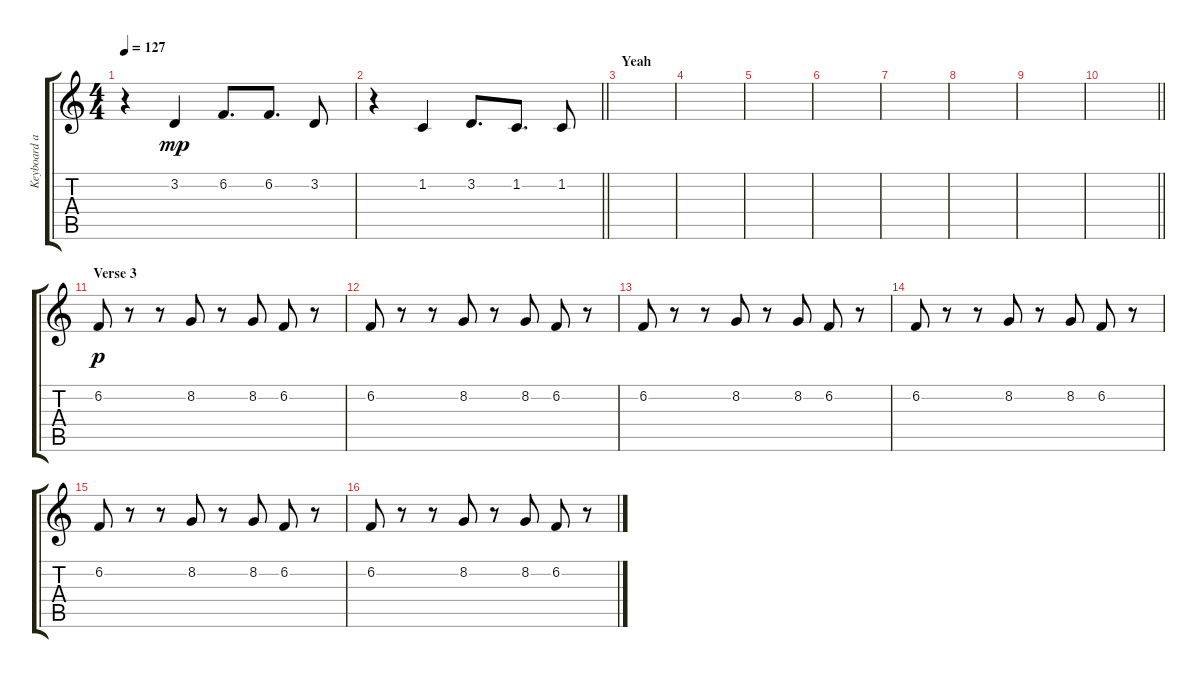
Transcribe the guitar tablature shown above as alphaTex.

\track ("Keyboard and" "Keyboard a") {instrument celesta}
\staff {score tabs}
\tuning (E4 B3 G3 D3 A2 E2) {hide}
\ts (4 4)
\tempo 127
\clef g2
\ks c
r.4{dy mp} 3.2.4 6.2.8{d} 6.2.8{d} 3.2.8 |
\barLineRight lightlight
r.4 1.2.4 3.2.8{d} 1.2.8{d} 1.2.8 |
\section ("" "Yeah")
|
|
|
|
|
|
|
\barLineRight lightlight
|
\section ("" "Verse 3")
6.2.8{dy p} r.8 r.8 8.2.8 r.8 8.2.8 6.2.8 r.8 |
6.2.8 r.8 r.8 8.2.8 r.8 8.2.8 6.2.8 r.8 |
6.2.8 r.8 r.8 8.2.8 r.8 8.2.8 6.2.8 r.8 |
6.2.8 r.8 r.8 8.2.8 r.8 8.2.8 6.2.8 r.8 |
6.2.8 r.8 r.8 8.2.8 r.8 8.2.8 6.2.8 r.8 |
6.2.8 r.8 r.8 8.2.8 r.8 8.2.8 6.2.8 r.8
